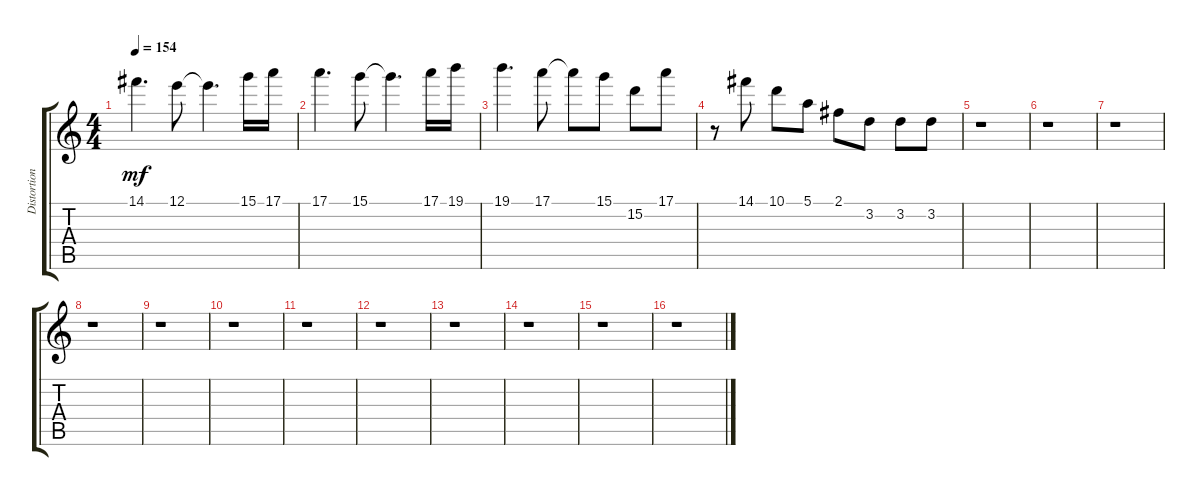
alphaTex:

\track ("Distortion Guitar" "Distortion") {instrument distortionguitar}
\staff {score tabs}
\tuning (E4 B3 G3 D3 A2 E2) {hide}
\ts (4 4)
\tempo 154
\clef g2
\ks c
14.1.4{d dy mf} 12.1.8 12.1{t}.4{d} 15.1.16 17.1.16 |
17.1.4{d} 15.1.8 15.1{t}.4{d} 17.1.16 19.1.16 |
19.1.4{d} 17.1.8 17.1{t}.8 15.1.8 15.2.8 17.1.8 |
r.8 14.1.8 10.1.8 5.1.8 2.1.8 3.2.8 3.2.8 3.2.8 |
r.1 |
r.1 |
r.1 |
r.1 |
r.1 |
r.1 |
r.1 |
r.1 |
r.1 |
r.1 |
r.1 |
r.1
